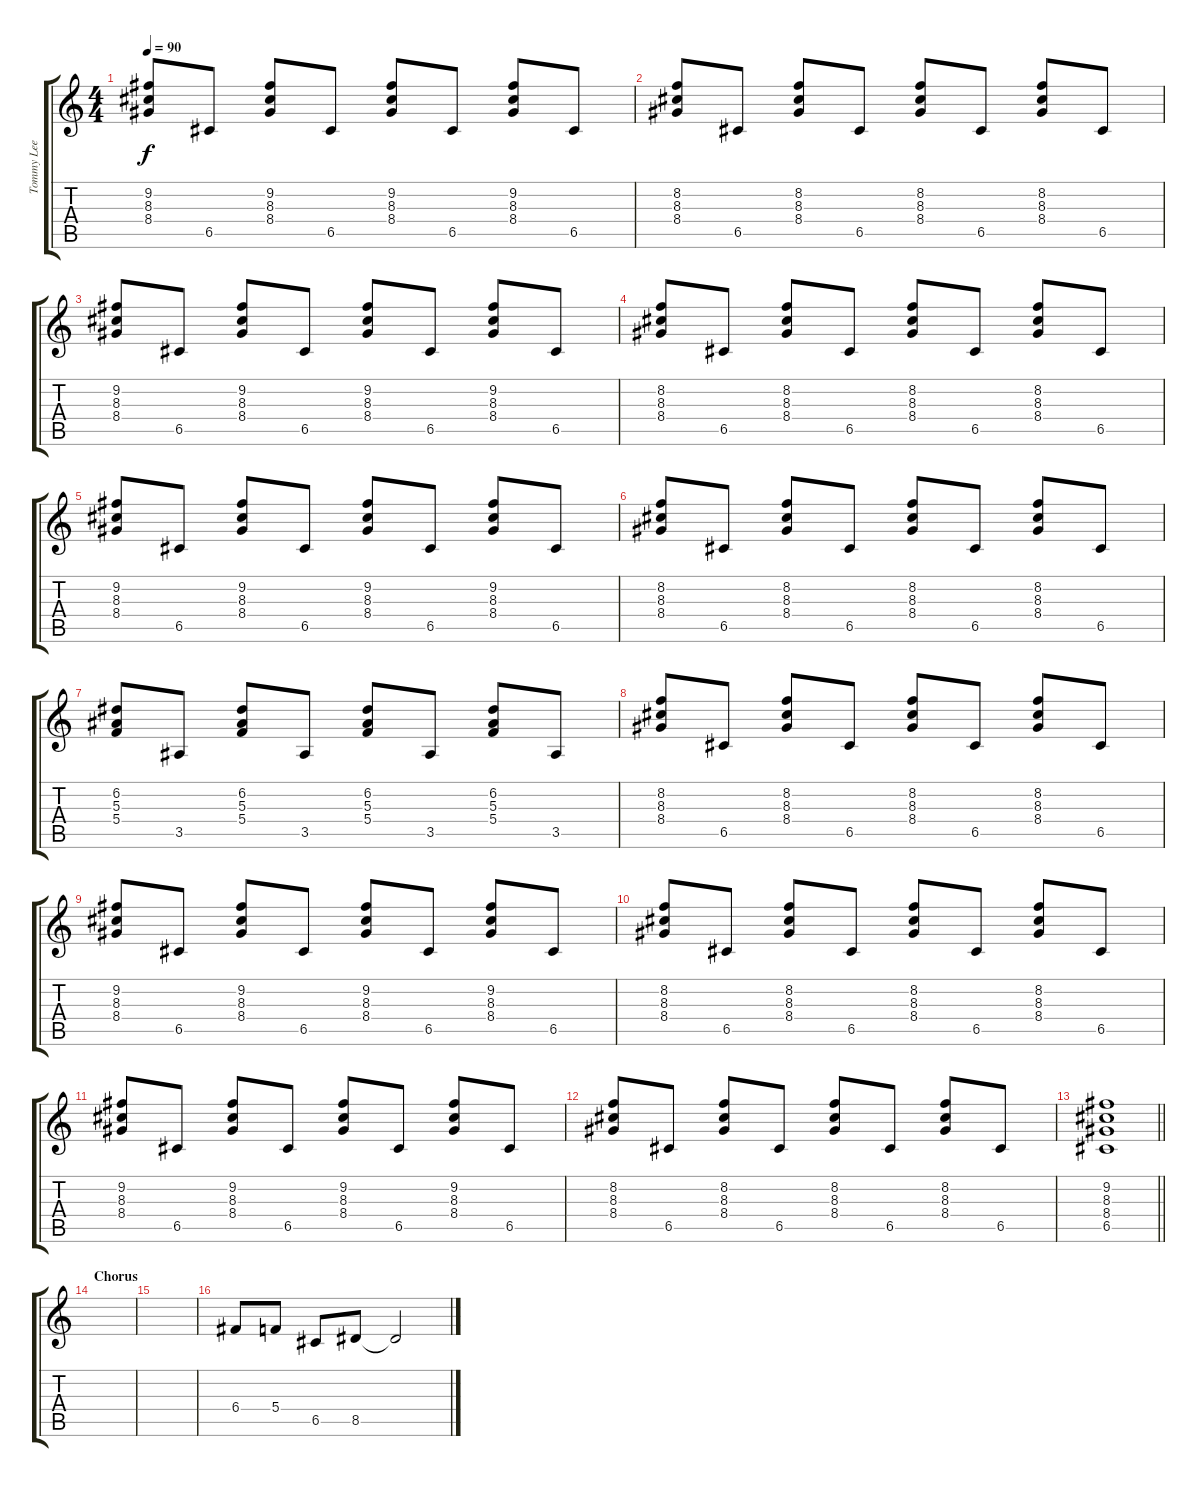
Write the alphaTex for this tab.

\track ("Tommy Lee " "Tommy Lee ") {instrument acousticguitarsteel}
\staff {score tabs}
\tuning (D4 A3 F3 C3 G2 D2) {hide}
\ts (4 4)
\tempo 90
\clef g2
\ks c
(9.2 8.3 8.4).8{dy f} 6.5.8 (9.2 8.3 8.4).8 6.5.8 (9.2 8.3 8.4).8 6.5.8 (9.2 8.3 8.4).8 6.5.8 |
(8.2 8.3 8.4).8 6.5.8 (8.2 8.3 8.4).8 6.5.8 (8.2 8.3 8.4).8 6.5.8 (8.2 8.3 8.4).8 6.5.8 |
(9.2 8.3 8.4).8 6.5.8 (9.2 8.3 8.4).8 6.5.8 (9.2 8.3 8.4).8 6.5.8 (9.2 8.3 8.4).8 6.5.8 |
(8.2 8.3 8.4).8 6.5.8 (8.2 8.3 8.4).8 6.5.8 (8.2 8.3 8.4).8 6.5.8 (8.2 8.3 8.4).8 6.5.8 |
(9.2 8.3 8.4).8 6.5.8 (9.2 8.3 8.4).8 6.5.8 (9.2 8.3 8.4).8 6.5.8 (9.2 8.3 8.4).8 6.5.8 |
(8.2 8.3 8.4).8 6.5.8 (8.2 8.3 8.4).8 6.5.8 (8.2 8.3 8.4).8 6.5.8 (8.2 8.3 8.4).8 6.5.8 |
(6.2 5.3 5.4).8 3.5.8 (6.2 5.3 5.4).8 3.5.8 (6.2 5.3 5.4).8 3.5.8 (6.2 5.3 5.4).8 3.5.8 |
(8.2 8.3 8.4).8 6.5.8 (8.2 8.3 8.4).8 6.5.8 (8.2 8.3 8.4).8 6.5.8 (8.2 8.3 8.4).8 6.5.8 |
(9.2 8.3 8.4).8 6.5.8 (9.2 8.3 8.4).8 6.5.8 (9.2 8.3 8.4).8 6.5.8 (9.2 8.3 8.4).8 6.5.8 |
(8.2 8.3 8.4).8 6.5.8 (8.2 8.3 8.4).8 6.5.8 (8.2 8.3 8.4).8 6.5.8 (8.2 8.3 8.4).8 6.5.8 |
(9.2 8.3 8.4).8 6.5.8 (9.2 8.3 8.4).8 6.5.8 (9.2 8.3 8.4).8 6.5.8 (9.2 8.3 8.4).8 6.5.8 |
(8.2 8.3 8.4).8 6.5.8 (8.2 8.3 8.4).8 6.5.8 (8.2 8.3 8.4).8 6.5.8 (8.2 8.3 8.4).8 6.5.8 |
\barLineRight lightlight
(9.2 8.3 8.4 6.5).1 |
\section ("" "Chorus")
|
|
6.4.8 5.4.8 6.5.8 8.5.8 8.5{t}.2
